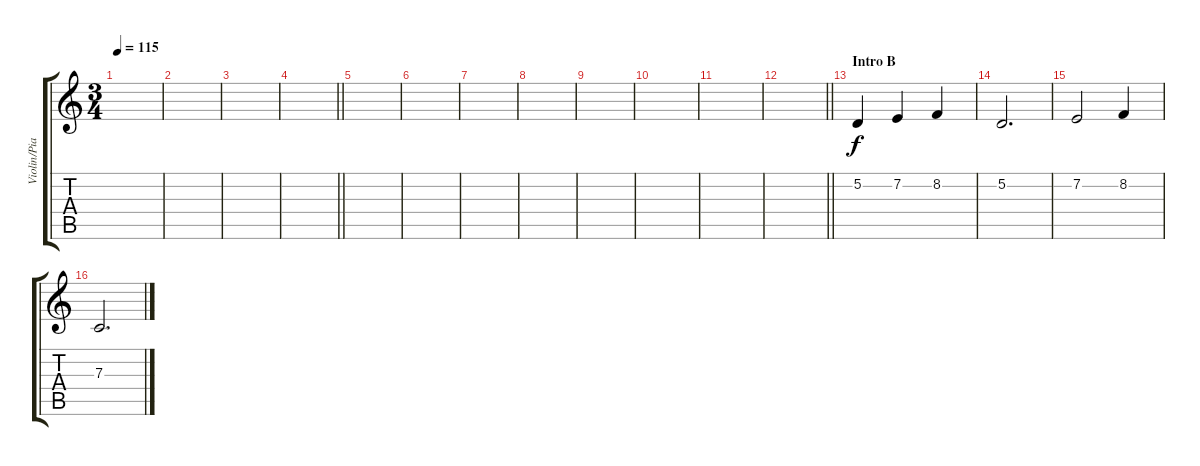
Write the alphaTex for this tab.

\track ("Violin/Piano" "Violin/Pia") {instrument synthstrings1}
\staff {score tabs}
\tuning (D4 A3 F3 C3 G2 D2) {hide}
\ts (3 4)
\tempo 115
\clef g2
\ks c
|
|
|
\barLineRight lightlight
|
|
|
|
|
|
|
|
\barLineRight lightlight
|
\section ("" "Intro B")
5.2.4 7.2.4 8.2.4 |
5.2.2{d} |
7.2.2 8.2.4 |
7.3.2{d}
